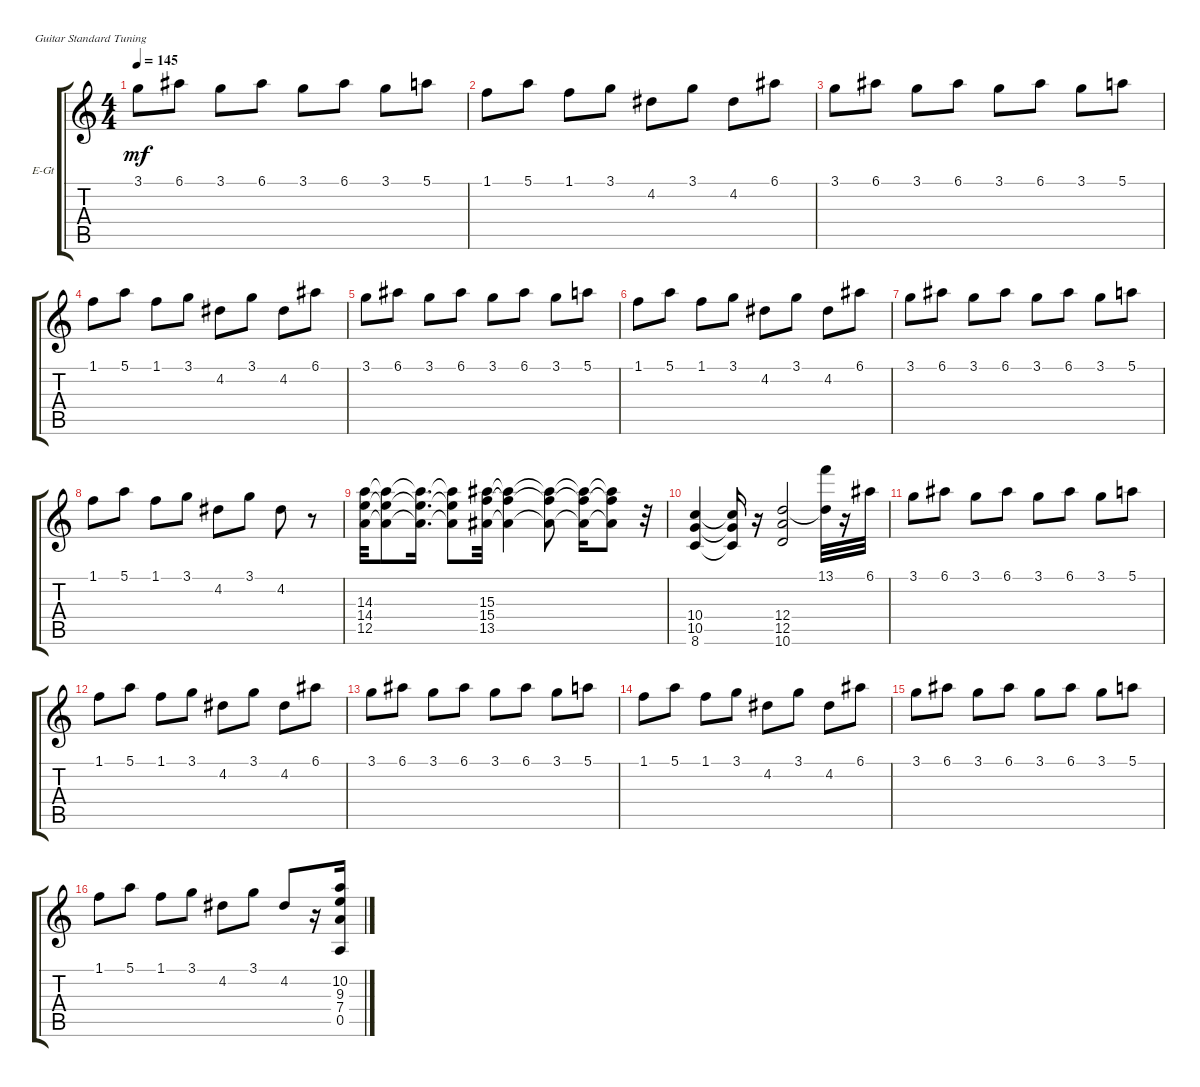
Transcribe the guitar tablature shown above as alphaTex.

\bracketExtendMode groupsimilarinstruments
\firstSystemTrackNameOrientation horizontal
\otherSystemsTrackNameOrientation horizontal
\track ("Rock Guitar" "E-Gt") {instrument distortionguitar}
\staff {score tabs}
\tuning (E4 B3 G3 D3 A2 E2)
\ts (4 4)
\tempo 145
\clef g2
\scale
0.333333
\ks c
3.1.8{dy mf} 6.1.8 3.1.8 6.1.8 3.1.8 6.1.8 3.1.8 5.1.8 |
\scale
0.333333 1.1.8 5.1.8 1.1.8 3.1.8 4.2.8 3.1.8 4.2.8 6.1.8 |
\scale
0.333333 3.1.8 6.1.8 3.1.8 6.1.8 3.1.8 6.1.8 3.1.8 5.1.8 |
\scale
0.333333 1.1.8 5.1.8 1.1.8 3.1.8 4.2.8 3.1.8 4.2.8 6.1.8 |
\scale
0.333333 3.1.8 6.1.8 3.1.8 6.1.8 3.1.8 6.1.8 3.1.8 5.1.8 |
\scale
0.333333 1.1.8 5.1.8 1.1.8 3.1.8 4.2.8 3.1.8 4.2.8 6.1.8 |
\scale
0.333333 3.1.8 6.1.8 3.1.8 6.1.8 3.1.8 6.1.8 3.1.8 5.1.8 |
\scale
0.333333 1.1.8 5.1.8 1.1.8 3.1.8 4.2.8 3.1.8 4.2.8 r.8 |
\scale
0.333333 (14.4 12.5 14.3).32 (14.4{t} 12.5{t} 14.3{t}).8 (14.4{t} 12.5{t} 14.3{t}).16{d} (14.4{t} 12.5{t} 14.3{t}).8 (15.4 13.5 15.3).32 (15.4{t} 13.5{t} 15.3{t}).4 (15.4{t} 13.5{t} 15.3{t}).8 (15.4{t} 13.5{t} 15.3{t}).16 (15.4{t} 13.5{t} 15.3{t}).8 r.32 |
\scale
0.333333 (10.4 8.6 10.5).4 (10.4{t} 8.6{t} 10.5{t}).16 r.16 (12.4 10.6 12.5).2 (13.1 12.4{t}).32 r.16 6.1.32 |
\scale
0.333333 3.1.8 6.1.8 3.1.8 6.1.8 3.1.8 6.1.8 3.1.8 5.1.8 |
\scale
0.333333 1.1.8 5.1.8 1.1.8 3.1.8 4.2.8 3.1.8 4.2.8 6.1.8 |
\scale
0.333333 3.1.8 6.1.8 3.1.8 6.1.8 3.1.8 6.1.8 3.1.8 5.1.8 |
\scale
0.333333 1.1.8 5.1.8 1.1.8 3.1.8 4.2.8 3.1.8 4.2.8 6.1.8 |
\scale
0.333333 3.1.8 6.1.8 3.1.8 6.1.8 3.1.8 6.1.8 3.1.8 5.1.8 |
\scale
0.333333 1.1.8 5.1.8 1.1.8 3.1.8 4.2.8 3.1.8 4.2.8 r.16 (10.2 7.4 0.5 9.3).16
